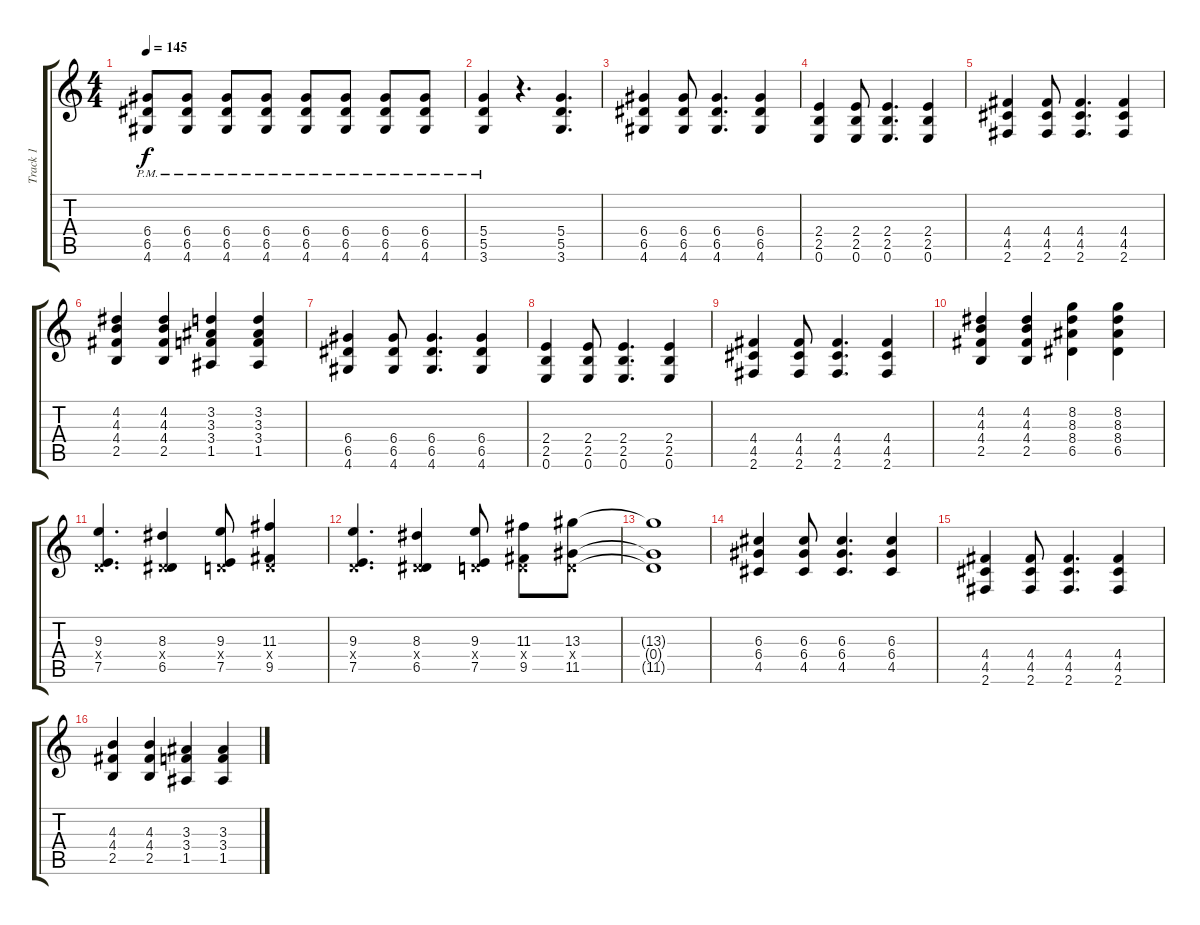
\track ("Track 1" "Track 1") {instrument overdrivenguitar}
\staff {score tabs}
\tuning (E4 B3 G3 D3 A2 E2) {hide}
\ts (4 4)
\tempo 145
\clef g2
\ks c
(6.4{pm} 6.5{pm} 4.6{pm}).8{dy f} (6.4{pm} 6.5{pm} 4.6{pm}).8 (6.4{pm} 6.5{pm} 4.6{pm}).8 (6.4{pm} 6.5{pm} 4.6{pm}).8 (6.4{pm} 6.5{pm} 4.6{pm}).8 (6.4{pm} 6.5{pm} 4.6{pm}).8 (6.4{pm} 6.5{pm} 4.6{pm}).8 (6.4{pm} 6.5{pm} 4.6{pm}).8 |
(5.4{pm} 5.5{pm} 3.6{pm}).4 r.4{d} (5.4 5.5 3.6).4{d} |
(6.4 6.5 4.6).4 (6.4 6.5 4.6).8 (6.4 6.5 4.6).4{d} (6.4 6.5 4.6).4 |
(2.4 2.5 0.6).4 (2.4 2.5 0.6).8 (2.4 2.5 0.6).4{d} (2.4 2.5 0.6).4 |
(4.4 4.5 2.6).4 (4.4 4.5 2.6).8 (4.4 4.5 2.6).4{d} (4.4 4.5 2.6).4 |
(4.2 4.3 4.4 2.5).4 (4.2 4.3 4.4 2.5).4 (3.2 3.3 3.4 1.5).4 (3.2 3.3 3.4 1.5).4 |
(6.4 6.5 4.6).4 (6.4 6.5 4.6).8 (6.4 6.5 4.6).4{d} (6.4 6.5 4.6).4 |
(2.4 2.5 0.6).4 (2.4 2.5 0.6).8 (2.4 2.5 0.6).4{d} (2.4 2.5 0.6).4 |
(4.4 4.5 2.6).4 (4.4 4.5 2.6).8 (4.4 4.5 2.6).4{d} (4.4 4.5 2.6).4 |
(4.2 4.3 4.4 2.5).4 (4.2 4.3 4.4 2.5).4 (8.2 8.3 8.4 6.5).4 (8.2 8.3 8.4 6.5).4 |
(9.3 0.4{x} 7.5).4{d} (8.3 0.4{x} 6.5).4 (9.3 0.4{x} 7.5).8 (11.3 0.4{x} 9.5).4 |
(9.3 0.4{x} 7.5).4{d} (8.3 0.4{x} 6.5).4 (9.3 0.4{x} 7.5).8 (11.3 0.4{x} 9.5).8 (13.3 0.4{x} 11.5).8 |
(13.3{t} 0.4{t} 11.5{t}).1 |
(6.3 6.4 4.5).4 (6.3 6.4 4.5).8 (6.3 6.4 4.5).4{d} (6.3 6.4 4.5).4 |
(4.4 4.5 2.6).4 (4.4 4.5 2.6).8 (4.4 4.5 2.6).4{d} (4.4 4.5 2.6).4 |
(4.3 4.4 2.5).4 (4.3 4.4 2.5).4 (3.3 3.4 1.5).4 (3.3 3.4 1.5).4
